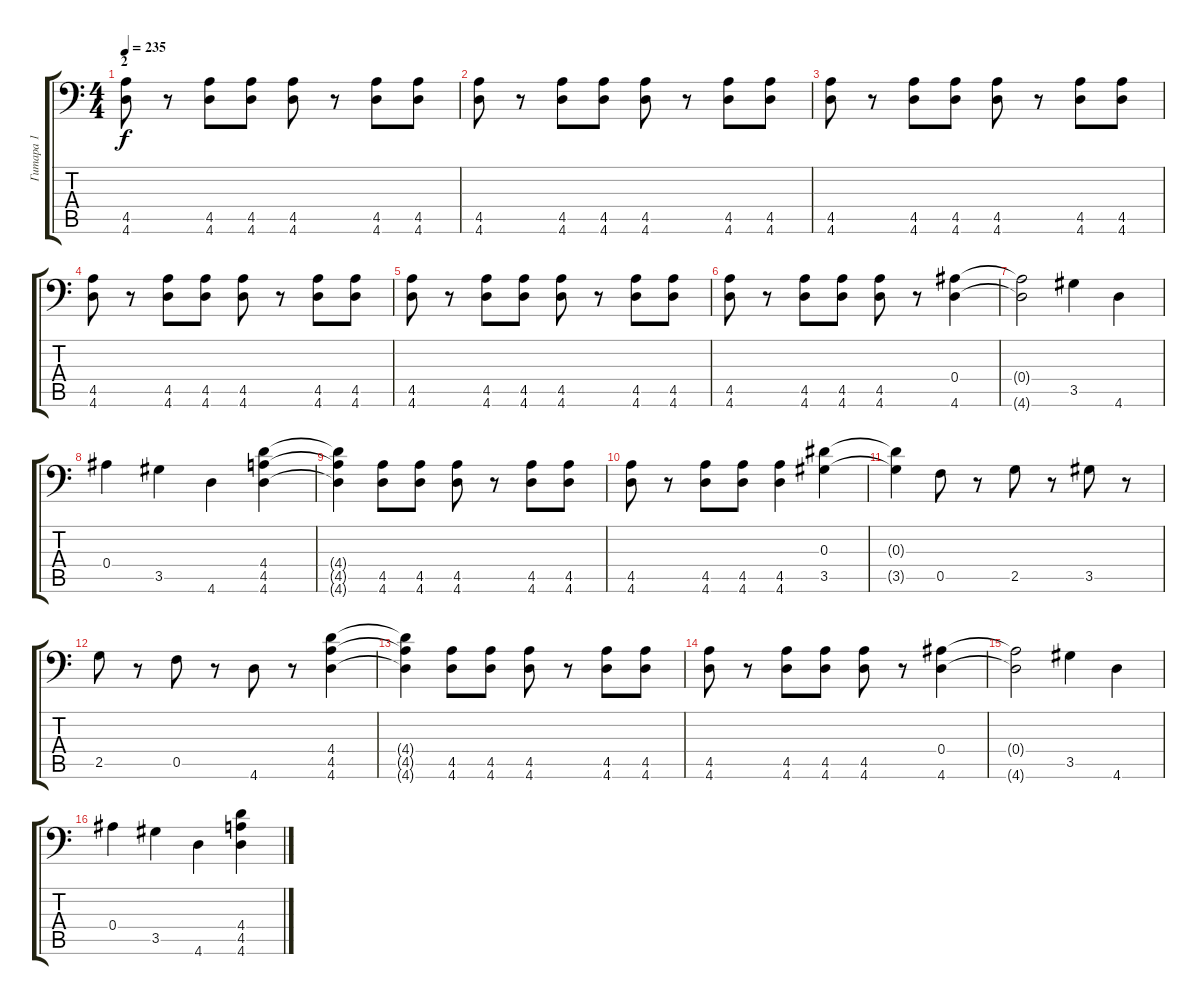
\track ("Гитара 1" "Гитара 1") {instrument overdrivenguitar}
\staff {score tabs}
\tuning (C4 G3 Eb3 Bb2 F2 Bb1) {hide}
\ts (4 4)
\section ("" "2")
\tempo 235
\clef f4
\ks c
(4.5 4.6).8{dy f} r.8 (4.5 4.6).8 (4.5 4.6).8 (4.5 4.6).8 r.8 (4.5 4.6).8 (4.5 4.6).8 |
(4.5 4.6).8 r.8 (4.5 4.6).8 (4.5 4.6).8 (4.5 4.6).8 r.8 (4.5 4.6).8 (4.5 4.6).8 |
(4.5 4.6).8 r.8 (4.5 4.6).8 (4.5 4.6).8 (4.5 4.6).8 r.8 (4.5 4.6).8 (4.5 4.6).8 |
(4.5 4.6).8 r.8 (4.5 4.6).8 (4.5 4.6).8 (4.5 4.6).8 r.8 (4.5 4.6).8 (4.5 4.6).8 |
(4.5 4.6).8 r.8 (4.5 4.6).8 (4.5 4.6).8 (4.5 4.6).8 r.8 (4.5 4.6).8 (4.5 4.6).8 |
(4.5 4.6).8 r.8 (4.5 4.6).8 (4.5 4.6).8 (4.5 4.6).8 r.8 (0.4 4.6).4 |
(0.4{t} 4.6{t}).2 3.5.4 4.6.4 |
0.4.4 3.5.4 4.6.4 (4.4 4.5 4.6).4 |
(4.4{t} 4.5{t} 4.6{t}).4 (4.5 4.6).8 (4.5 4.6).8 (4.5 4.6).8 r.8 (4.5 4.6).8 (4.5 4.6).8 |
(4.5 4.6).8 r.8 (4.5 4.6).8 (4.5 4.6).8 (4.5 4.6).4 (0.3 3.5).4 |
(0.3{t} 3.5{t}).4 0.5.8 r.8 2.5.8 r.8 3.5.8 r.8 |
2.5.8 r.8 0.5.8 r.8 4.6.8 r.8 (4.4 4.5 4.6).4 |
(4.4{t} 4.5{t} 4.6{t}).4 (4.5 4.6).8 (4.5 4.6).8 (4.5 4.6).8 r.8 (4.5 4.6).8 (4.5 4.6).8 |
(4.5 4.6).8 r.8 (4.5 4.6).8 (4.5 4.6).8 (4.5 4.6).8 r.8 (0.4 4.6).4 |
(0.4{t} 4.6{t}).2 3.5.4 4.6.4 |
0.4.4 3.5.4 4.6.4 (4.4 4.5 4.6).4
